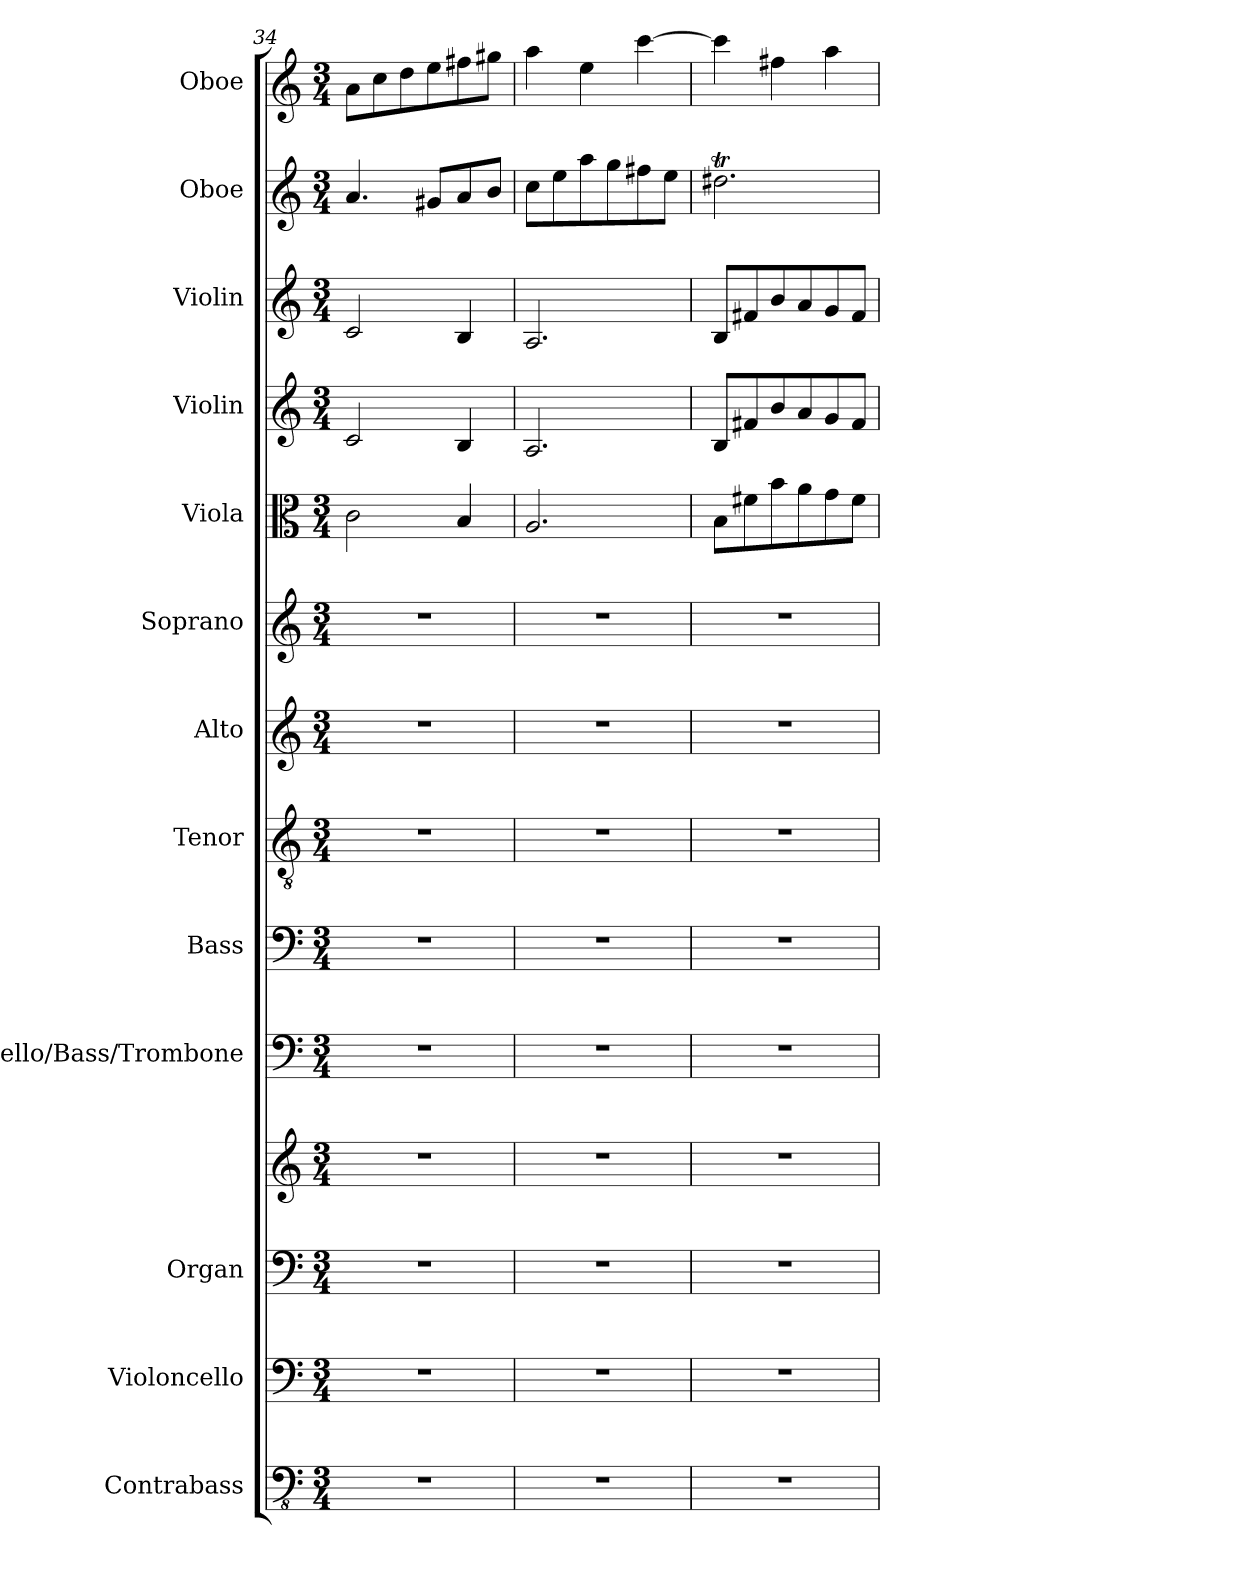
**kern	**kern	**kern	**kern	**kern	**kern	**kern	**kern	**kern	**kern	**kern	**kern	**kern	**kern
*part13	*part12	*part11	*part11	*part10	*part9	*part8	*part7	*part6	*part5	*part4	*part3	*part2	*part1
*staff14	*staff13	*staff12	*staff11	*staff10	*staff9	*staff8	*staff7	*staff6	*staff5	*staff4	*staff3	*staff2	*staff1
*I"Contrabass	*I"Violoncello	*I"Organ	*	*I"Cello/Bass/Trombone	*I"Bass	*I"Tenor	*I"Alto	*I"Soprano	*I"Viola	*I"Violin	*I"Violin	*I"Oboe	*I"Oboe
*I'Cb.	*I'Vc.	*I'Org.	*	*I'C/B/T	*I'B.	*I'T.	*I'A.	*I'S.	*I'Vla.	*I'Vln.	*I'Vln.	*I'Ob.	*I'Ob.
*clefFv4	*clefF4	*clefF4	*clefG2	*clefF4	*clefF4	*clefGv2	*clefG2	*clefG2	*clefC3	*clefG2	*clefG2	*clefG2	*clefG2
*ITrd7c12	*	*	*	*	*	*	*	*	*	*	*	*	*
*k[]	*k[]	*k[]	*k[]	*k[]	*k[]	*k[]	*k[]	*k[]	*k[]	*k[]	*k[]	*k[]	*k[]
*M3/4	*M3/4	*M3/4	*M3/4	*M3/4	*M3/4	*M3/4	*M3/4	*M3/4	*M3/4	*M3/4	*M3/4	*M3/4	*M3/4
=34	=34	=34	=34	=34	=34	=34	=34	=34	=34	=34	=34	=34	=34
2.r	2.r	2.r	2.r	2.r	2.r	2.r	2.r	2.r	2c\	2c/	2c/	4.a/	8a\L
.	.	.	.	.	.	.	.	.	.	.	.	.	8cc\
.	.	.	.	.	.	.	.	.	.	.	.	.	8dd\
.	.	.	.	.	.	.	.	.	.	.	.	8g#X/L	8ee\
.	.	.	.	.	.	.	.	.	4B/	4B/	4B/	8a/	8ff#X\
.	.	.	.	.	.	.	.	.	.	.	.	8b/J	8gg#X\J
!!LO:PB:g=z
=35	=35	=35	=35	=35	=35	=35	=35	=35	=35	=35	=35	=35	=35
2.r	2.r	2.r	2.r	2.r	2.r	2.r	2.r	2.r	2.A/	2.A/	2.A/	8cc\L	4aa\
.	.	.	.	.	.	.	.	.	.	.	.	8ee\	.
.	.	.	.	.	.	.	.	.	.	.	.	8aa\	4ee\
.	.	.	.	.	.	.	.	.	.	.	.	8gg\	.
.	.	.	.	.	.	.	.	.	.	.	.	8ff#X\	[4ccc\
.	.	.	.	.	.	.	.	.	.	.	.	8ee\J	.
=36	=36	=36	=36	=36	=36	=36	=36	=36	=36	=36	=36	=36	=36
2.r	2.r	2.r	2.r	2.r	2.r	2.r	2.r	2.r	8B\L	8B/L	8B/L	2.dd#Xt\	4ccc\]
.	.	.	.	.	.	.	.	.	8f#X\	8f#X/	8f#X/	.	.
.	.	.	.	.	.	.	.	.	8b\	8b/	8b/	.	4ff#X\
.	.	.	.	.	.	.	.	.	8a\	8a/	8a/	.	.
.	.	.	.	.	.	.	.	.	8g\	8g/	8g/	.	4aa\
.	.	.	.	.	.	.	.	.	8f#\J	8f#/J	8f#/J	.	.
=	=	=	=	=	=	=	=	=	=	=	=	=	=
*-	*-	*-	*-	*-	*-	*-	*-	*-	*-	*-	*-	*-	*-
